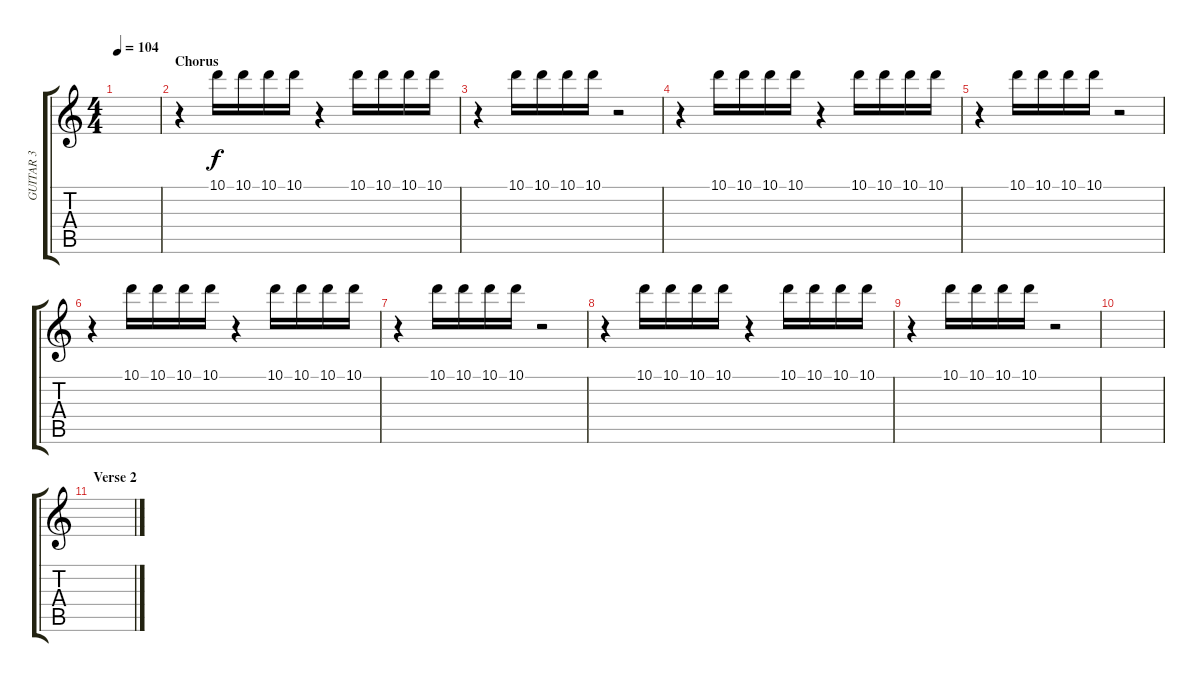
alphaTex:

\track ("GUITAR 3" "GUITAR 3") {instrument distortionguitar}
\staff {score tabs}
\tuning (E4 B3 G3 D3 A2 D2) {hide}
\ts (4 4)
\tempo 104
\clef g2
\ks c
|
\section ("" "Chorus")
r.4 10.1.16 10.1.16 10.1.16 10.1.16 r.4 10.1.16 10.1.16 10.1.16 10.1.16 |
r.4 10.1.16 10.1.16 10.1.16 10.1.16 r.2 |
r.4 10.1.16 10.1.16 10.1.16 10.1.16 r.4 10.1.16 10.1.16 10.1.16 10.1.16 |
r.4 10.1.16 10.1.16 10.1.16 10.1.16 r.2 |
r.4 10.1.16 10.1.16 10.1.16 10.1.16 r.4 10.1.16 10.1.16 10.1.16 10.1.16 |
r.4 10.1.16 10.1.16 10.1.16 10.1.16 r.2 |
r.4 10.1.16 10.1.16 10.1.16 10.1.16 r.4 10.1.16 10.1.16 10.1.16 10.1.16 |
r.4 10.1.16 10.1.16 10.1.16 10.1.16 r.2 |
|
\section ("" "Verse 2")
